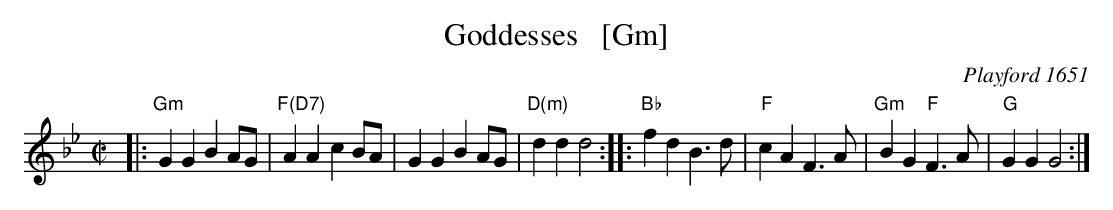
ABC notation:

X:1
T: Goddesses   [Gm]
O: Playford 1651
M: C|
L: 1/8
K: Gm
|: "Gm"G2G2 B2AG | "F(D7)"A2A2 c2BA | G2G2 B2AG | "D(m)"d2d2 d4 :|\
|: "Bb"f2d2 B3d | "F"c2A2 F3A | "Gm"B2G2 "F"F3A | "G"G2G2 G4 :|
